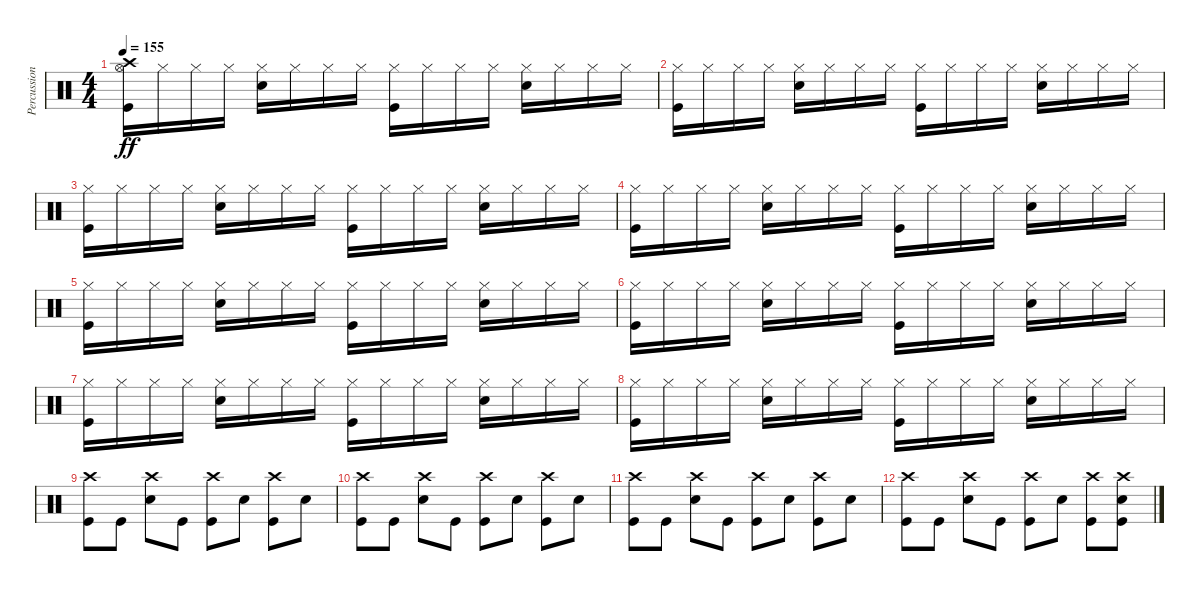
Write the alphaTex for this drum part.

\track ("Percussions" "Percussion") {instrument percussion}
\staff {score}
\articulation defaults
\ts (4 4)
\tempo 155
\clef neutral
\ks c
("Crash high (hit)" "Hi-Hat (open)" "Kick (hit)").16{dy ff} "Hi-Hat (closed)".16 "Hi-Hat (closed)".16 "Hi-Hat (closed)".16 ("Hi-Hat (closed)" "Snare (hit) 2").16 "Hi-Hat (closed)".16 "Hi-Hat (closed)".16 "Hi-Hat (closed)".16 ("Hi-Hat (closed)" "Kick (hit)").16 "Hi-Hat (closed)".16 "Hi-Hat (closed)".16 "Hi-Hat (closed)".16 ("Hi-Hat (closed)" "Snare (hit) 2").16 "Hi-Hat (closed)".16 "Hi-Hat (closed)".16 "Hi-Hat (closed)".16 |
("Hi-Hat (closed)" "Kick (hit)").16 "Hi-Hat (closed)".16 "Hi-Hat (closed)".16 "Hi-Hat (closed)".16 ("Hi-Hat (closed)" "Snare (hit) 2").16 "Hi-Hat (closed)".16 "Hi-Hat (closed)".16 "Hi-Hat (closed)".16 ("Hi-Hat (closed)" "Kick (hit)").16 "Hi-Hat (closed)".16 "Hi-Hat (closed)".16 "Hi-Hat (closed)".16 ("Hi-Hat (closed)" "Snare (hit) 2").16 "Hi-Hat (closed)".16 "Hi-Hat (closed)".16 "Hi-Hat (closed)".16 |
("Hi-Hat (closed)" "Kick (hit)").16 "Hi-Hat (closed)".16 "Hi-Hat (closed)".16 "Hi-Hat (closed)".16 ("Hi-Hat (closed)" "Snare (hit) 2").16 "Hi-Hat (closed)".16 "Hi-Hat (closed)".16 "Hi-Hat (closed)".16 ("Hi-Hat (closed)" "Kick (hit)").16 "Hi-Hat (closed)".16 "Hi-Hat (closed)".16 "Hi-Hat (closed)".16 ("Hi-Hat (closed)" "Snare (hit) 2").16 "Hi-Hat (closed)".16 "Hi-Hat (closed)".16 "Hi-Hat (closed)".16 |
("Hi-Hat (closed)" "Kick (hit)").16 "Hi-Hat (closed)".16 "Hi-Hat (closed)".16 "Hi-Hat (closed)".16 ("Hi-Hat (closed)" "Snare (hit) 2").16 "Hi-Hat (closed)".16 "Hi-Hat (closed)".16 "Hi-Hat (closed)".16 ("Hi-Hat (closed)" "Kick (hit)").16 "Hi-Hat (closed)".16 "Hi-Hat (closed)".16 "Hi-Hat (closed)".16 ("Hi-Hat (closed)" "Snare (hit) 2").16 "Hi-Hat (closed)".16 "Hi-Hat (closed)".16 "Hi-Hat (closed)".16 |
("Hi-Hat (closed)" "Kick (hit)").16 "Hi-Hat (closed)".16 "Hi-Hat (closed)".16 "Hi-Hat (closed)".16 ("Hi-Hat (closed)" "Snare (hit) 2").16 "Hi-Hat (closed)".16 "Hi-Hat (closed)".16 "Hi-Hat (closed)".16 ("Hi-Hat (closed)" "Kick (hit)").16 "Hi-Hat (closed)".16 "Hi-Hat (closed)".16 "Hi-Hat (closed)".16 ("Hi-Hat (closed)" "Snare (hit) 2").16 "Hi-Hat (closed)".16 "Hi-Hat (closed)".16 "Hi-Hat (closed)".16 |
("Hi-Hat (closed)" "Kick (hit)").16 "Hi-Hat (closed)".16 "Hi-Hat (closed)".16 "Hi-Hat (closed)".16 ("Hi-Hat (closed)" "Snare (hit) 2").16 "Hi-Hat (closed)".16 "Hi-Hat (closed)".16 "Hi-Hat (closed)".16 ("Hi-Hat (closed)" "Kick (hit)").16 "Hi-Hat (closed)".16 "Hi-Hat (closed)".16 "Hi-Hat (closed)".16 ("Hi-Hat (closed)" "Snare (hit) 2").16 "Hi-Hat (closed)".16 "Hi-Hat (closed)".16 "Hi-Hat (closed)".16 |
("Hi-Hat (closed)" "Kick (hit)").16 "Hi-Hat (closed)".16 "Hi-Hat (closed)".16 "Hi-Hat (closed)".16 ("Hi-Hat (closed)" "Snare (hit) 2").16 "Hi-Hat (closed)".16 "Hi-Hat (closed)".16 "Hi-Hat (closed)".16 ("Hi-Hat (closed)" "Kick (hit)").16 "Hi-Hat (closed)".16 "Hi-Hat (closed)".16 "Hi-Hat (closed)".16 ("Hi-Hat (closed)" "Snare (hit) 2").16 "Hi-Hat (closed)".16 "Hi-Hat (closed)".16 "Hi-Hat (closed)".16 |
("Hi-Hat (closed)" "Kick (hit)").16 "Hi-Hat (closed)".16 "Hi-Hat (closed)".16 "Hi-Hat (closed)".16 ("Hi-Hat (closed)" "Snare (hit) 2").16 "Hi-Hat (closed)".16 "Hi-Hat (closed)".16 "Hi-Hat (closed)".16 ("Hi-Hat (closed)" "Kick (hit)").16 "Hi-Hat (closed)".16 "Hi-Hat (closed)".16 "Hi-Hat (closed)".16 ("Hi-Hat (closed)" "Snare (hit) 2").16 "Hi-Hat (closed)".16 "Hi-Hat (closed)".16 "Hi-Hat (closed)".16 |
("Crash high (hit)" "Kick (hit)").8 "Kick (hit)".8 ("Crash high (hit)" "Snare (hit) 2").8 "Kick (hit)".8 ("Crash high (hit)" "Kick (hit)").8 "Snare (hit) 2".8 ("Crash high (hit)" "Kick (hit)").8 "Snare (hit) 2".8 |
("Crash high (hit)" "Kick (hit)").8 "Kick (hit)".8 ("Crash high (hit)" "Snare (hit) 2").8 "Kick (hit)".8 ("Crash high (hit)" "Kick (hit)").8 "Snare (hit) 2".8 ("Crash high (hit)" "Kick (hit)").8 "Snare (hit) 2".8 |
("Crash high (hit)" "Kick (hit)").8 "Kick (hit)".8 ("Crash high (hit)" "Snare (hit) 2").8 "Kick (hit)".8 ("Crash high (hit)" "Kick (hit)").8 "Snare (hit) 2".8 ("Crash high (hit)" "Kick (hit)").8 "Snare (hit) 2".8 |
("Crash high (hit)" "Kick (hit)").8 "Kick (hit)".8 ("Crash high (hit)" "Snare (hit) 2").8 "Kick (hit)".8 ("Crash high (hit)" "Kick (hit)").8 "Snare (hit) 2".8 ("Crash high (hit)" "Kick (hit)").8 ("Crash high (hit)" "Snare (hit) 2" "Kick (hit)").8
